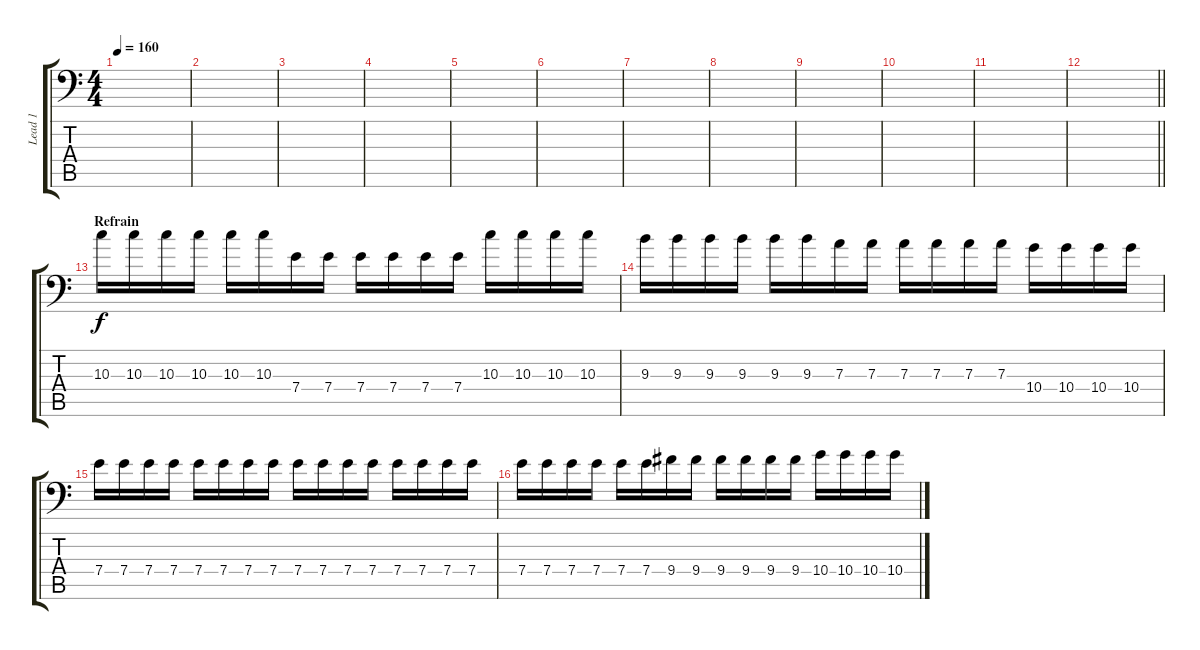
\track ("Lead 1" "Lead 1") {instrument distortionguitar}
\staff {score tabs}
\tuning (B3 Gb3 D3 A2 E2 A1) {hide}
\ts (4 4)
\tempo 160
\clef f4
\ks c
|
|
|
|
|
|
|
|
|
|
|
\barLineRight lightlight
|
\section ("" "Refrain")
10.3.16 10.3.16 10.3.16 10.3.16 10.3.16 10.3.16 7.4.16 7.4.16 7.4.16 7.4.16 7.4.16 7.4.16 10.3.16 10.3.16 10.3.16 10.3.16 |
9.3.16 9.3.16 9.3.16 9.3.16 9.3.16 9.3.16 7.3.16 7.3.16 7.3.16 7.3.16 7.3.16 7.3.16 10.4.16 10.4.16 10.4.16 10.4.16 |
7.4.16 7.4.16 7.4.16 7.4.16 7.4.16 7.4.16 7.4.16 7.4.16 7.4.16 7.4.16 7.4.16 7.4.16 7.4.16 7.4.16 7.4.16 7.4.16 |
7.4.16 7.4.16 7.4.16 7.4.16 7.4.16 7.4.16 9.4.16 9.4.16 9.4.16 9.4.16 9.4.16 9.4.16 10.4.16 10.4.16 10.4.16 10.4.16
